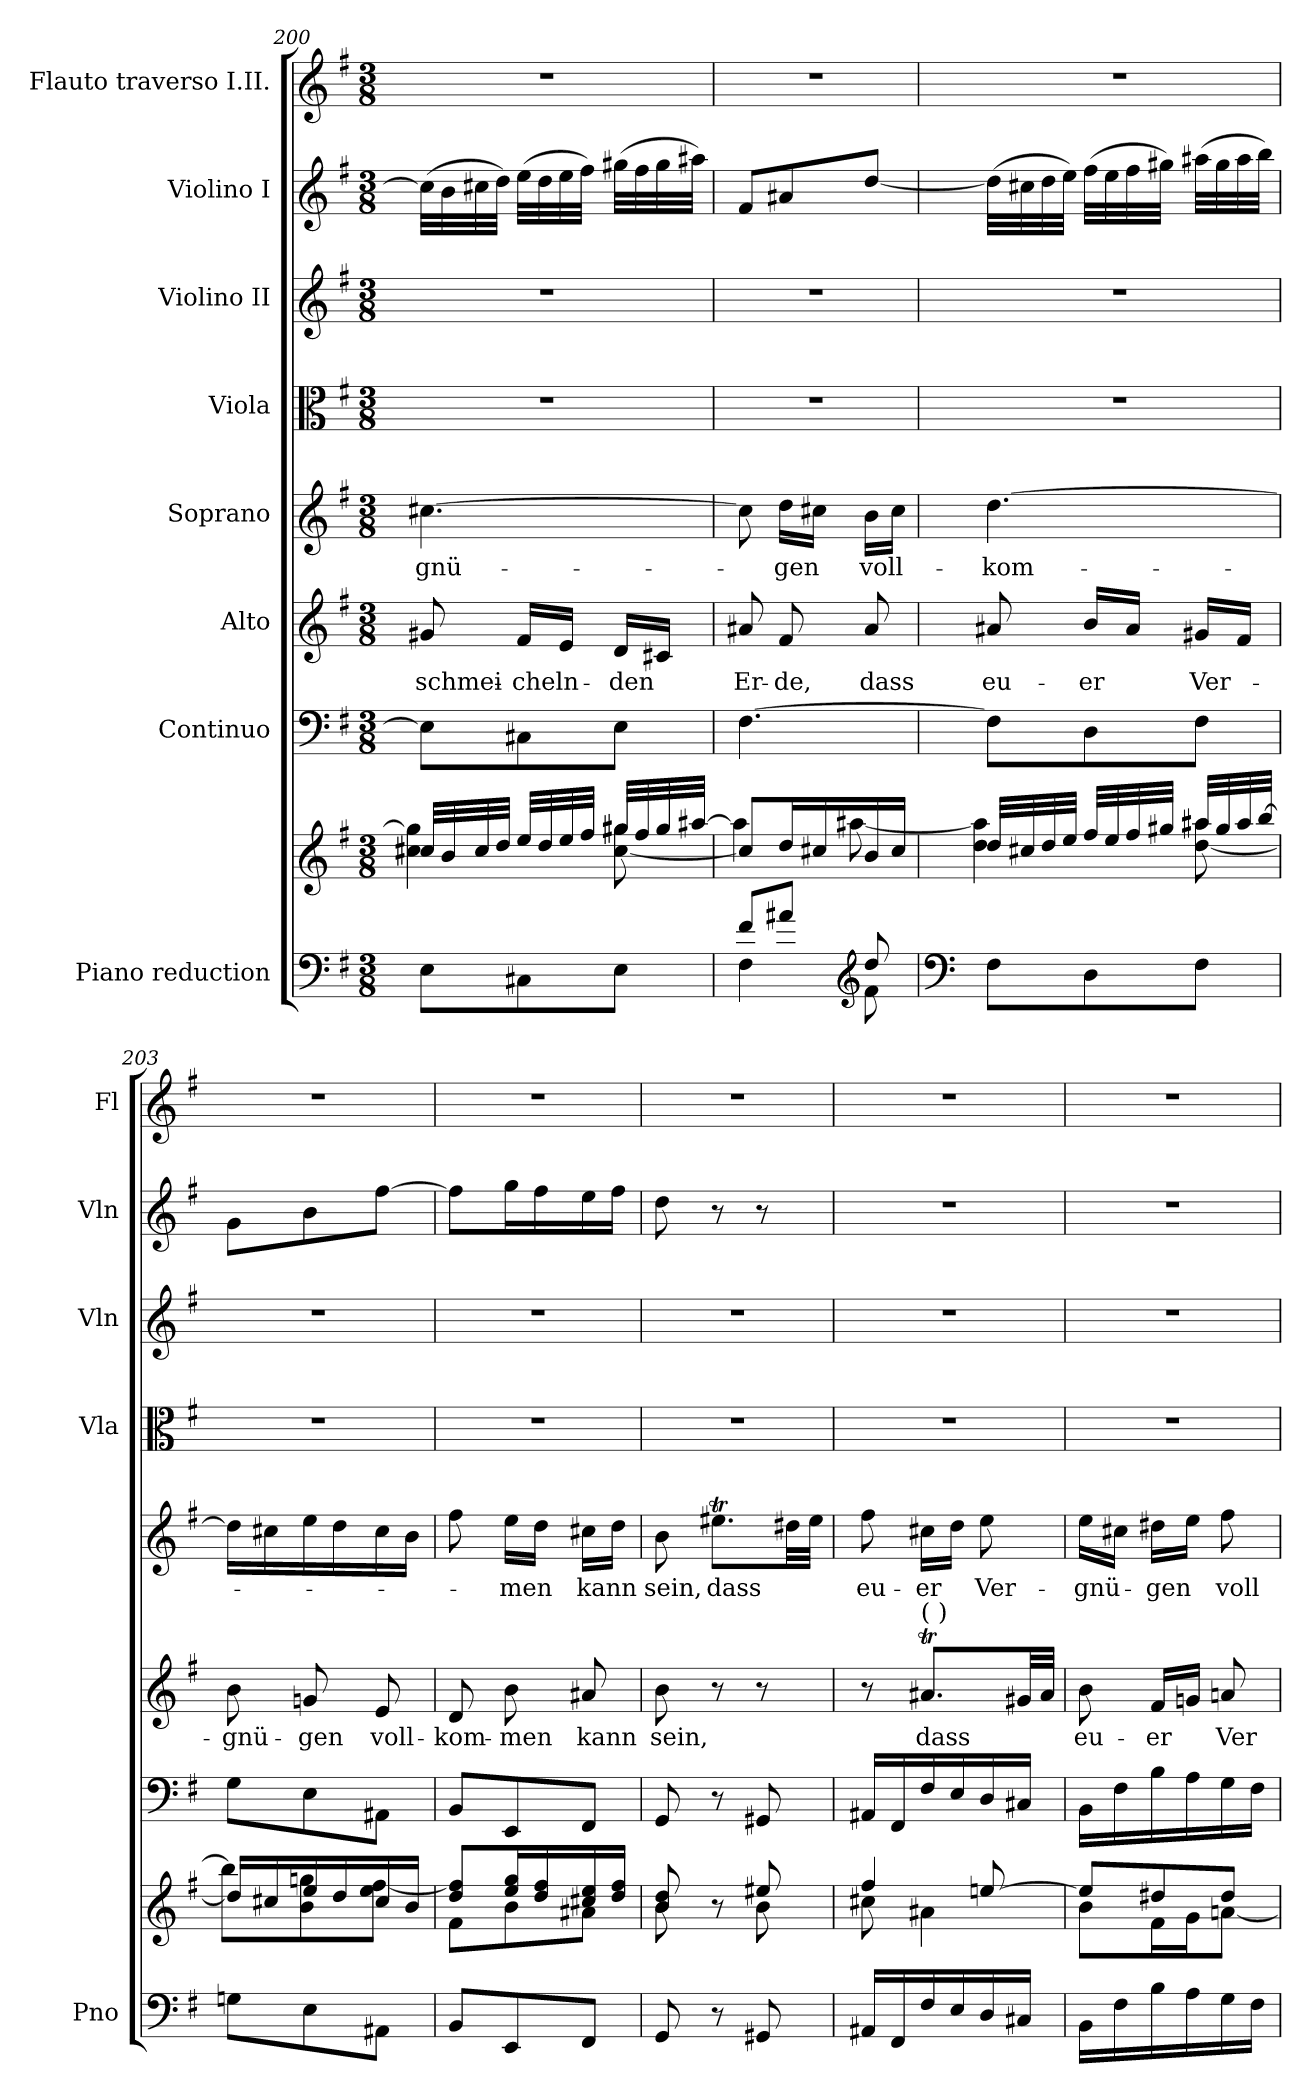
**kern	**kern	**kern	**kern	**text	**kern	**text	**kern	**kern	**kern	**kern
*part8	*part8	*part7	*part6	*part6	*part5	*part5	*part4	*part3	*part2	*part1
*staff9	*staff8	*staff7	*staff6	*staff6	*staff5	*staff5	*staff4	*staff3	*staff2	*staff1
*I"Piano reduction	*	*I"Continuo	*I"Alto	*	*I"Soprano	*	*I"Viola	*I"Violino II	*I"Violino I	*I"Flauto traverso I.II.
*I'Pno	*	*	*	*	*	*	*I'Vla	*I'Vln	*I'Vln	*I'Fl
*clefF4	*clefG2	*clefF4	*clefG2	*	*clefG2	*	*clefC3	*clefG2	*clefG2	*clefG2
*k[f#]	*k[f#]	*k[f#]	*k[f#]	*	*k[f#]	*	*k[f#]	*k[f#]	*k[f#]	*k[f#]
*M3/8	*M3/8	*M3/8	*M3/8	*	*M3/8	*	*M3/8	*M3/8	*M3/8	*M3/8
=200	=200	=200	=200	=200	=200	=200	=200	=200	=200	=200
*	*^	*	*	*	*	*	*	*	*	*
!	!	!	!	!	!LO:LY:b	!	!LO:LY:b	!	!	!	!
8E\L	32cc#X/LLL	4cc#\ 4gg#\]	8E\L]	8g#X/	schmei-	[4.cc#X\	-gnü-	4.r	4.r	(32cc#\LLL]	4.r
.	32b/	.	.	.	.	.	.	.	.	32b\	.
.	32cc#/	.	.	.	.	.	.	.	.	32cc#X\	.
.	32dd/JJJ	.	.	.	.	.	.	.	.	32dd\JJJ)	.
!	!	!	!	!	!LO:LY:b	!	!	!	!	!	!
8C#X\	32ee/LLL	.	8C#X\	16f#/LL	-cheln-	.	.	.	.	(32ee\LLL	.
.	32dd/	.	.	.	.	.	.	.	.	32dd\	.
.	32ee/	.	.	16e/JJ	.	.	.	.	.	32ee\	.
.	32ff#/JJJ	.	.	.	.	.	.	.	.	32ff#\JJJ)	.
!	!	!	!	!	!LO:LY:b	!	!	!	!	!	!
8E\J	32gg#X/LLL	[8cc#\ 8gg#\	8E\J	16d/LL	-den	.	.	.	.	(32gg#X\LLL	.
.	32ff#/	.	.	.	.	.	.	.	.	32ff#\	.
.	32gg#/	.	.	16c#X/JJ	.	.	.	.	.	32gg#\	.
.	[32aa#X/JJJ	.	.	.	.	.	.	.	.	32aa#X\JJJ)	.
=201	=201	=201	=201	=201	=201	=201	=201	=201	=201	=201	=201
*^	*	*	*	*	*	*	*	*	*	*	*
!	!	!	!	!	!	!LO:LY:b	!	!	!	!	!	!
8f#/L	4F#\	8cc#/L]	4aa#\]	[4.F#\	8a#X/	Er-	8cc#\]	.	4.r	4.r	8f#/L	4.r
!	!	!	!	!	!	!LO:LY:b	!	!LO:LY:b	!	!	!	!
8a#X/J	.	16dd/L	.	.	8f#/	-de,	16dd\LL	-gen	.	.	8a#X/	.
.	.	16cc#X/	.	.	.	.	16cc#X\JJ	.	.	.	.	.
*clefG2	*	*	*	*	*	*	*	*	*	*	*	*
!	!	!	!	!	!	!LO:LY:b	!	!LO:LY:b	!	!	!	!
8dd/	8f#\	16b/	[>8aa#X\	.	8a#/	dass	16b\LL	voll-	.	.	[8dd/J	.
.	.	16cc#/JJ	.	.	.	.	16cc#\JJ	.	.	.	.	.
*v	*v	*	*	*	*	*	*	*	*	*	*	*
=202	=202	=202	=202	=202	=202	=202	=202	=202	=202	=202	=202
*clefF4	*	*	*	*	*	*	*	*	*	*	*
!	!	!	!	!	!LO:LY:b	!	!LO:LY:b	!	!	!	!
8F#\L	32dd/LLL	4dd\ 4aa#\]	8F#\L]	8a#X/	eu-	[4.dd\	-kom-	4.r	4.r	(32dd\LLL]	4.r
.	32cc#X/	.	.	.	.	.	.	.	.	32cc#X\	.
.	32dd/	.	.	.	.	.	.	.	.	32dd\	.
.	32ee/JJJ	.	.	.	.	.	.	.	.	32ee\JJJ)	.
!	!	!	!	!	!LO:LY:b	!	!	!	!	!	!
8D\	32ff#/LLL	.	8D\	16b/LL	-er	.	.	.	.	(32ff#\LLL	.
.	32ee/	.	.	.	.	.	.	.	.	32ee\	.
.	32ff#/	.	.	16a#/JJ	.	.	.	.	.	32ff#\	.
.	32gg#X/JJJ	.	.	.	.	.	.	.	.	32gg#X\JJJ)	.
!	!	!	!	!	!LO:LY:b	!	!	!	!	!	!
8F#\J	32aa#X/LLL	[8dd\ 8aa#\	8F#\J	16g#X/LL	Ver-	.	.	.	.	(32aa#X\LLL	.
.	32gg#/	.	.	.	.	.	.	.	.	32gg#\	.
.	32aa#/	.	.	16f#/JJ	.	.	.	.	.	32aa#\	.
.	[32bb/JJJ	.	.	.	.	.	.	.	.	32bb\JJJ)	.
=203	=203	=203	=203	=203	=203	=203	=203	=203	=203	=203	=203
!	!	!	!	!	!LO:LY:b	!	!	!	!	!	!
8Gn\L	16dd/LL]	8bb\L]	8G\L	8b\	-gnü-	16dd\LL]	.	4.r	4.r	8g\L	4.r
.	16cc#X/	.	.	.	.	16cc#X\	.	.	.	.	.
!	!	!	!	!	!LO:LY:b	!	!	!	!	!	!
8E\	16ee/	8b\ 8ggn\	8E\	8gn/	-gen	16ee\	.	.	.	8b\	.
.	16dd/	.	.	.	.	16dd\	.	.	.	.	.
!	!	!	!	!	!LO:LY:b	!	!	!	!	!	!
8AA#X\J	16cc#/	8ee\ [>8ff#\J	8AA#X\J	8e/	voll-	16cc#\	.	.	.	[8ff#\J	.
.	16b/JJ	.	.	.	.	16b\JJ	.	.	.	.	.
!!LO:LB:g=z
=204	=204	=204	=204	=204	=204	=204	=204	=204	=204	=204	=204
!	!	!	!	!	!LO:LY:b	!	!	!	!	!	!
8BB/L	8dd/ 8ff#/]L	8f#\L	8BB/L	8d/	-kom-	8ff#\	.	4.r	4.r	8ff#\L]	4.r
!	!	!	!	!	!LO:LY:b	!	!LO:LY:b	!	!	!	!
8EE/	16ee/ 16gg/L	8b\	8EE/	8b\	-men	16ee\LL	-men	.	.	16gg\L	.
.	16dd/ 16ff#/	.	.	.	.	16dd\JJ	.	.	.	16ff#\	.
!	!	!	!	!	!LO:LY:b	!	!LO:LY:b	!	!	!	!
8FF#/J	16cc#X/ 16ee/	8a#X\J	8FF#/J	8a#X/	kann	16cc#X\LL	kann	.	.	16ee\	.
.	16dd/ 16ff#/JJ	.	.	.	.	16dd\JJ	.	.	.	16ff#\JJ	.
=205	=205	=205	=205	=205	=205	=205	=205	=205	=205	=205	=205
!	!	!	!	!	!LO:LY:b	!	!LO:LY:b	!	!	!	!
8GG/	8b/ 8dd/	8b\	8GG/	8b\	sein,	8b\	sein,	4.r	4.r	8dd\	4.r
!	!	!	!	!	!	!	!LO:LY:b	!	!	!	!
8r	8r	8ryy	8r	8r	.	8.ee#Xt\L	dass	.	.	8r	.
8GG#X/	8ee#X/	8b\	8GG#X/	8r	.	.	.	.	.	8r	.
.	.	.	.	.	.	32dd#X\LL	.	.	.	.	.
.	.	.	.	.	.	32ee#\JJJ	.	.	.	.	.
=206	=206	=206	=206	=206	=206	=206	=206	=206	=206	=206	=206
!	!	!	!	!	!	!	!LO:LY:b	!	!	!	!
16AA#X/LL	4ff#/	8cc#X\	16AA#X/LL	8r	.	8ff#\	eu-	4.r	4.r	4.r	4.r
16FF#/	.	.	16FF#/	.	.	.	.	.	.	.	.
!	!	!	!	!LO:TX:a:t=(    )	!	!	!	!	!	!	!
!	!	!	!	!	!LO:LY:b	!	!LO:LY:b	!	!	!	!
16F#/	.	4a#X\	16F#/	8.a#Xt/L	dass	16cc#X\LL	-er	.	.	.	.
16E/	.	.	16E/	.	.	16dd\JJ	.	.	.	.	.
!	!	!	!	!	!	!	!LO:LY:b	!	!	!	!
16D/	[8een/	.	16D/	.	.	8ee\	Ver-	.	.	.	.
16C#X/JJ	.	.	16C#X/JJ	32g#X/LL	.	.	.	.	.	.	.
.	.	.	.	32a#/JJJ	.	.	.	.	.	.	.
=207	=207	=207	=207	=207	=207	=207	=207	=207	=207	=207	=207
!	!	!	!	!	!LO:LY:b	!	!LO:LY:b	!	!	!	!
16BB\LL	8ee/L]	8b\L	16BB\LL	8b\	eu-	16ee\LL	-gnü-	4.r	4.r	4.r	4.r
16F#\	.	.	16F#\	.	.	16cc#X\JJ	.	.	.	.	.
!	!	!	!	!	!LO:LY:b	!	!LO:LY:b	!	!	!	!
16B\	8dd#X/	16f#\L	16B\	16f#/LL	-er	16dd#X\LL	-gen	.	.	.	.
16A\	.	16g\J	16A\	16gn/JJ	.	16ee\JJ	.	.	.	.	.
!	!	!	!	!	!LO:LY:b	!	!LO:LY:b	!	!	!	!
16G\	8dd#/J	[8an\J	16G\	8an/	Ver-	8ff#\	voll-	.	.	.	.
16F#\JJ	.	.	16F#\JJ	.	.	.	.	.	.	.	.
*	*v	*v	*	*	*	*	*	*	*	*	*
=	=	=	=	=	=	=	=	=	=	=
*-	*-	*-	*-	*-	*-	*-	*-	*-	*-	*-
